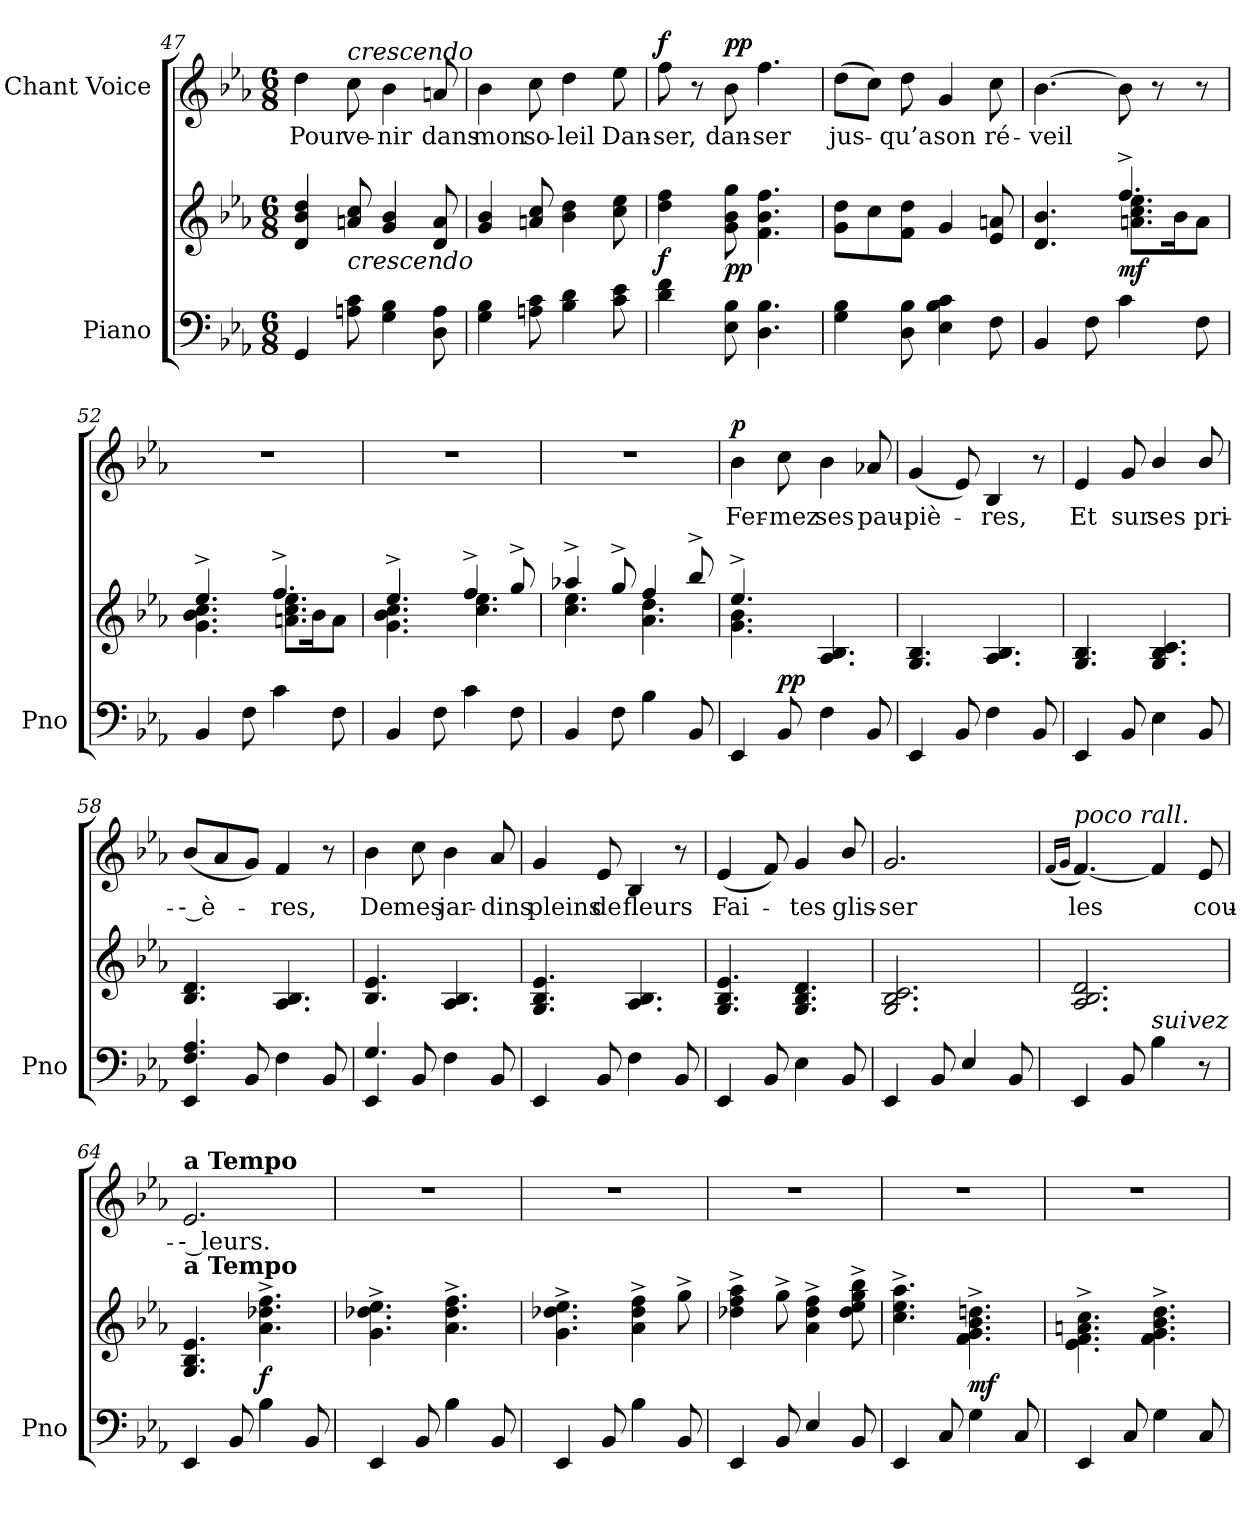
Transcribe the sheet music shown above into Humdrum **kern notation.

**kern	**kern	**dynam	**kern	**text	**dynam
*part2	*part2	*part2	*part1	*part1	*part1
*staff3	*staff2	*staff2/3	*staff1	*staff1	*staff1
*I"Piano	*	*	*I"Chant Voice	*	*
*I'Pno	*	*	*	*	*
*clefF4	*clefG2	*	*clefG2	*	*
*k[b-e-a-]	*k[b-e-a-]	*	*k[b-e-a-]	*	*
*M6/8	*M6/8	*	*M6/8	*	*
=47	=47	=47	=47	=47	=47
!	!	!	!	!LO:LY:b	!
4GG/	4d/ 4b-/ 4dd/	.	4dd\	Pour	.
!	!	!	!LO:TX:a:i:t=crescendo	!	!
!	!LO:TX:b:i:t=crescendo	!	!	!	!
!	!	!	!	!LO:LY:b	!
8An\ 8c\	8an/ 8cc/	.	8cc\	ve-	.
!	!	!	!	!LO:LY:b	!
4G\ 4B-\	4g/ 4b-/	.	4b-\	-nir	.
!	!	!	!	!LO:LY:b	!
8D\ 8A\	8d/ 8a/	.	8an/	dans	.
=48	=48	=48	=48	=48	=48
!	!	!	!	!LO:LY:b	!
4G\ 4B-\	4g/ 4b-/	.	4b-\	mon	.
!	!	!	!	!LO:LY:b	!
8An\ 8c\	8an/ 8cc/	.	8cc\	so-	.
!	!	!	!	!LO:LY:b	!
4B-\ 4d\	4b-\ 4dd\	.	4dd\	-leil	.
!	!	!	!	!LO:LY:b	!
8c\ 8e-\	8cc\ 8ee-\	.	8ee-\	Dan-	.
=49	=49	=49	=49	=49	=49
!	!	!LO:DY:b	!	!LO:LY:b	!LO:DY:a
4d\ 4f\	4dd\ 4ff\	f	8ff\	-ser,	f
.	.	.	8r	.	.
!	!	!LO:DY:b	!	!LO:LY:b	!LO:DY:a
8E-\ 8B-\	8g\ 8b-\ 8gg\	pp	8b-\	dan-	pp
!	!	!	!	!LO:LY:b	!
4.D\ 4.B-\	4.f\ 4.b-\ 4.ff\	.	4.ff\	-ser	.
=50	=50	=50	=50	=50	=50
!	!	!	!	!LO:LY:b	!
4G\ 4B-\	8g\ 8dd\L	.	(8dd\L	jus-	.
.	8cc\	.	8cc\J)	.	.
!	!	!	!	!LO:LY:b	!
8D\ 8B-\	8f\ 8dd\J	.	8dd\	-qu’a	.
!	!	!	!	!LO:LY:b	!
4E-\ 4B-\ 4c\	4g/	.	4g/	son	.
!	!	!	!	!LO:LY:b	!
8F\	8e-/ 8an/	.	8cc\	ré-	.
=51	=51	=51	=51	=51	=51
*	*^	*	*	*	*
!	!	!	!	!	!LO:LY:b	!
4BB-/	4.d/ 4.b-/	4ryy	.	[4.b-\	-veil	.
8F\	.	8ryy	.	.	.	.
!	!	!	!LO:DY:b	!	!	!
4c\	4.ff^/	8.an\ 8.cc\ 8.ee-\L	mf	8b-\]	.	.
.	.	.	.	8r	.	.
.	.	16b-\K	.	.	.	.
8F\	.	8a\J	.	8r	.	.
!!LO:PB:g=z
=52	=52	=52	=52	=52	=52	=52
4BB-/	4.ee-^/	4.g\ 4.b-\ 4.cc\	.	2.r	.	.
8F\	.	.	.	.	.	.
4c\	4.ff^/	8.an\ 8.cc\ 8.ee-\L	.	.	.	.
.	.	16b-\K	.	.	.	.
8F\	.	8a\J	.	.	.	.
=53	=53	=53	=53	=53	=53	=53
4BB-/	4.ee-^/	4.g\ 4.b-\ 4.cc\	.	2.r	.	.
8F\	.	.	.	.	.	.
4c\	4ff^/	4.cc\ 4.ee-\	.	.	.	.
8F\	8gg^/	.	.	.	.	.
=54	=54	=54	=54	=54	=54	=54
4BB-/	4aa-X^/	4.cc\ 4.ee-\	.	2.r	.	.
8F\	8gg^/	.	.	.	.	.
4B-\	4ff/	4.a-\ 4.dd\	.	.	.	.
8BB-/	8bb-^/	.	.	.	.	.
=55	=55	=55	=55	=55	=55	=55
!	!	!	!	!	!LO:LY:b	!LO:DY:a
4EE-/	4.ee-^/	4.g\ 4.b-\	.	4b-\	Fer-	p
!	!	!	!LO:DY:a=2	!	!LO:LY:b	!
8BB-/	.	.	pp	8cc\	-mez	.
!	!	!	!	!	!LO:LY:b	!
4F\	4.A-/ 4.B-/	4ryy	.	4b-\	ses	.
!	!	!	!	!	!LO:LY:b	!
8BB-/	.	8ryy	.	8a-X/	pau-	.
=56	=56	=56	=56	=56	=56	=56
!	!	!	!	!	!LO:LY:b	!
*	*v	*v	*	*	*	*
4EE-/	4.G/ 4.B-/	.	(4g/	-piè-	.
8BB-/	.	.	8e-/)	.	.
!	!	!	!	!LO:LY:b	!
4F\	4.A-/ 4.B-/	.	4B-/	-res,	.
8BB-/	.	.	8r	.	.
=57	=57	=57	=57	=57	=57
!	!	!	!	!LO:LY:b	!
4EE-/	4.G/ 4.B-/	.	4e-/	Et	.
!	!	!	!	!LO:LY:b	!
8BB-/	.	.	8g/	sur	.
!	!	!	!	!LO:LY:b	!
4E-\	4.G/ 4.B-/ 4.c/	.	4b-/	ses	.
!	!	!	!	!LO:LY:b	!
8BB-/	.	.	8b-/	pri-	.
!!LO:LB:g=z
=58	=58	=58	=58	=58	=58
*^	*	*	*	*	*
!	!	!	!	!	!LO:LY:b	!
4EE-/	4.F/ 4.A-/	4.B-/ 4.d/	.	(8b-/L	-- è-	.
.	.	.	.	8a-/	.	.
8BB-/	.	.	.	8g/J)	.	.
!	!	!	!	!	!LO:LY:b	!
4F\	4ryy	4.A-/ 4.B-/	.	4f/	-res,	.
8BB-/	8ryy	.	.	8r	.	.
=59	=59	=59	=59	=59	=59	=59
!	!	!	!	!	!LO:LY:b	!
4EE-/	4.G/	4.B-/ 4.e-/	.	4b-\	De	.
!	!	!	!	!	!LO:LY:b	!
8BB-/	.	.	.	8cc\	mes	.
!	!	!	!	!	!LO:LY:b	!
4F\	4ryy	4.A-/ 4.B-/	.	4b-\	jar-	.
!	!	!	!	!	!LO:LY:b	!
8BB-/	8ryy	.	.	8a-/	-dins	.
=60	=60	=60	=60	=60	=60	=60
!	!	!	!	!	!LO:LY:b	!
*v	*v	*	*	*	*	*
4EE-/	4.G/ 4.B-/ 4.e-/	.	4g/	pleins	.
!	!	!	!	!LO:LY:b	!
8BB-/	.	.	8e-/	de	.
!	!	!	!	!LO:LY:b	!
4F\	4.A-/ 4.B-/	.	4B-/	fleurs	.
8BB-/	.	.	8r	.	.
=61	=61	=61	=61	=61	=61
!	!	!	!	!LO:LY:b	!
4EE-/	4.G/ 4.B-/ 4.e-/	.	(4e-/	Fai-	.
8BB-/	.	.	8f/)	.	.
!	!	!	!	!LO:LY:b	!
4E-\	4.G/ 4.B-/ 4.d/	.	4g/	-tes	.
!	!	!	!	!LO:LY:b	!
8BB-/	.	.	8b-/	glis-	.
=62	=62	=62	=62	=62	=62
!	!	!	!	!LO:LY:b	!
4EE-/	2.G/ 2.B-/ 2.c/	.	2.g/	-ser	.
8BB-/	.	.	.	.	.
4E-/	.	.	.	.	.
8BB-/	.	.	.	.	.
=63	=63	=63	=63	=63	=63
.	.	.	(16qf/LL	.	.
.	.	.	16qg/JJ	.	.
!	!	!	!LO:TX:a:i:t=poco rall.	!	!
!	!	!	!	!LO:LY:b	!
4EE-/	2.A-/ 2.B-/ 2.d/	.	[4.f/)	-les	.
8BB-/	.	.	.	.	.
!LO:TX:a:i:t=suivez	!	!	!	!	!
4B-\	.	.	4f/]	.	.
!	!	!	!	!LO:LY:b	!
8r	.	.	8e-/	cou-	.
!!LO:LB:g=z
=64	=64	=64	=64	=64	=64
!	!	!	!LO:TX:a:B:t=a Tempo	!	!
!	!LO:TX:a:B:t=a Tempo	!	!	!	!
!	!	!	!	!LO:LY:b	!
4EE-/	4.G/ 4.B-/ 4.e-/	.	2.e-/	-- leurs.	.
8BB-/	.	.	.	.	.
!	!	!LO:DY:b	!	!	!
4B-\	4.a-\^< 4.dd-X\^< 4.ff\^<	f	.	.	.
8BB-/	.	.	.	.	.
=65	=65	=65	=65	=65	=65
4EE-/	4.g\^ 4.dd-X\^ 4.ee-\^	.	2.r	.	.
8BB-/	.	.	.	.	.
4B-\	4.a-\^ 4.dd-\^ 4.ff\^	.	.	.	.
8BB-/	.	.	.	.	.
=66	=66	=66	=66	=66	=66
4EE-/	4.g\^ 4.dd-X\^ 4.ee-\^	.	2.r	.	.
8BB-/	.	.	.	.	.
4B-\	4a-\^ 4dd-\^ 4ff\^	.	.	.	.
8BB-/	8gg^\	.	.	.	.
=67	=67	=67	=67	=67	=67
4EE-/	4dd-X\^ 4ff\^ 4aa-\^	.	2.r	.	.
8BB-/	8gg^\	.	.	.	.
4E-/	4a-\^ 4dd-\^ 4ff\^	.	.	.	.
8BB-/	8dd-\^ 8ee-\^ 8gg\^ 8bb-\^	.	.	.	.
=68	=68	=68	=68	=68	=68
4EE-/	4.cc\^ 4.ee-\^ 4.aa-\^	.	2.r	.	.
8C/	.	.	.	.	.
!	!	!LO:DY:b	!	!	!
4G\	4.f\^ 4.g\^ 4.b-\^ 4.ddn\^	mf	.	.	.
8C/	.	.	.	.	.
=69	=69	=69	=69	=69	=69
4EE-/	4.e-\^ 4.f\^ 4.an\^ 4.cc\^	.	2.r	.	.
8C/	.	.	.	.	.
4G\	4.f\^ 4.g\^ 4.b-\^ 4.dd\^	.	.	.	.
8C/	.	.	.	.	.
=	=	=	=	=	=
*-	*-	*-	*-	*-	*-
